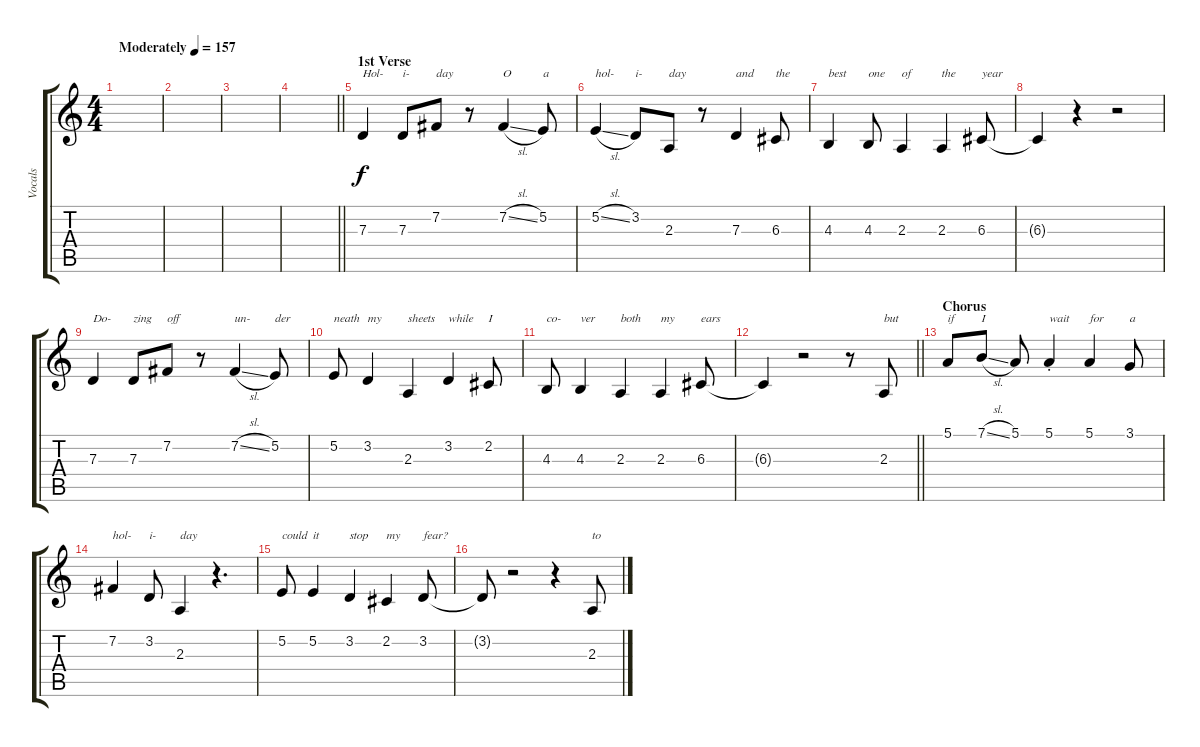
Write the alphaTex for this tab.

\track ("Vocals" "Vocals") {instrument lead6voice}
\staff {score tabs}
\tuning (E4 B3 G3 D3 A2 E2) {hide}
\ts (4 4)
\tempo (157 "Moderately")
\clef g2
\ks c
|
|
|
\barLineRight lightlight
|
\section ("" "1st Verse")
7.3.4{txt "Hol-"} 7.3.8{txt "i-"} 7.2.8{txt "day"} r.8 7.2{sl}.4{txt "O"} 5.2.8{txt "a"} |
5.2{sl}.4{txt "hol-"} 3.2.8{txt "i-"} 2.3.8{txt "day"} r.8 7.3.4{txt "and"} 6.3.8{txt "the"} |
4.3.4{txt "best"} 4.3.8{txt "one"} 2.3.4{txt "of"} 2.3.4{txt "the"} 6.3.8{txt "year"} |
6.3{t}.4 r.4 r.2 |
7.3.4{txt "Do-"} 7.3.8{txt "zing"} 7.2.8{txt "off"} r.8 7.2{sl}.4{txt "un-"} 5.2.8{txt "der"} |
5.2.8{txt "neath"} 3.2.4{txt "my"} 2.3.4{txt "sheets"} 3.2.4{txt "while"} 2.2.8{txt "I"} |
4.3.8{txt "co-"} 4.3.4{txt "ver"} 2.3.4{txt "both"} 2.3.4{txt "my"} 6.3.8{txt "ears"} |
\barLineRight lightlight
6.3{t}.4 r.2 r.8 2.3.8{txt "but"} |
\section ("" "Chorus")
5.1.8{txt "if"} 7.1{sl}.8{txt "I"} 5.1.8 5.1{st}.4{txt "wait"} 5.1.4{txt "for"} 3.1.8{txt "a"} |
7.2.4{txt "hol-"} 3.2.8{txt "i-"} 2.3.4{txt "day"} r.4{d} |
5.2.8{txt "could"} 5.2.4{txt "it"} 3.2.4{txt "stop"} 2.2.4{txt "my"} 3.2.8{txt "fear?"} |
3.2{t}.8 r.2 r.4 2.3.8{txt "to"}
